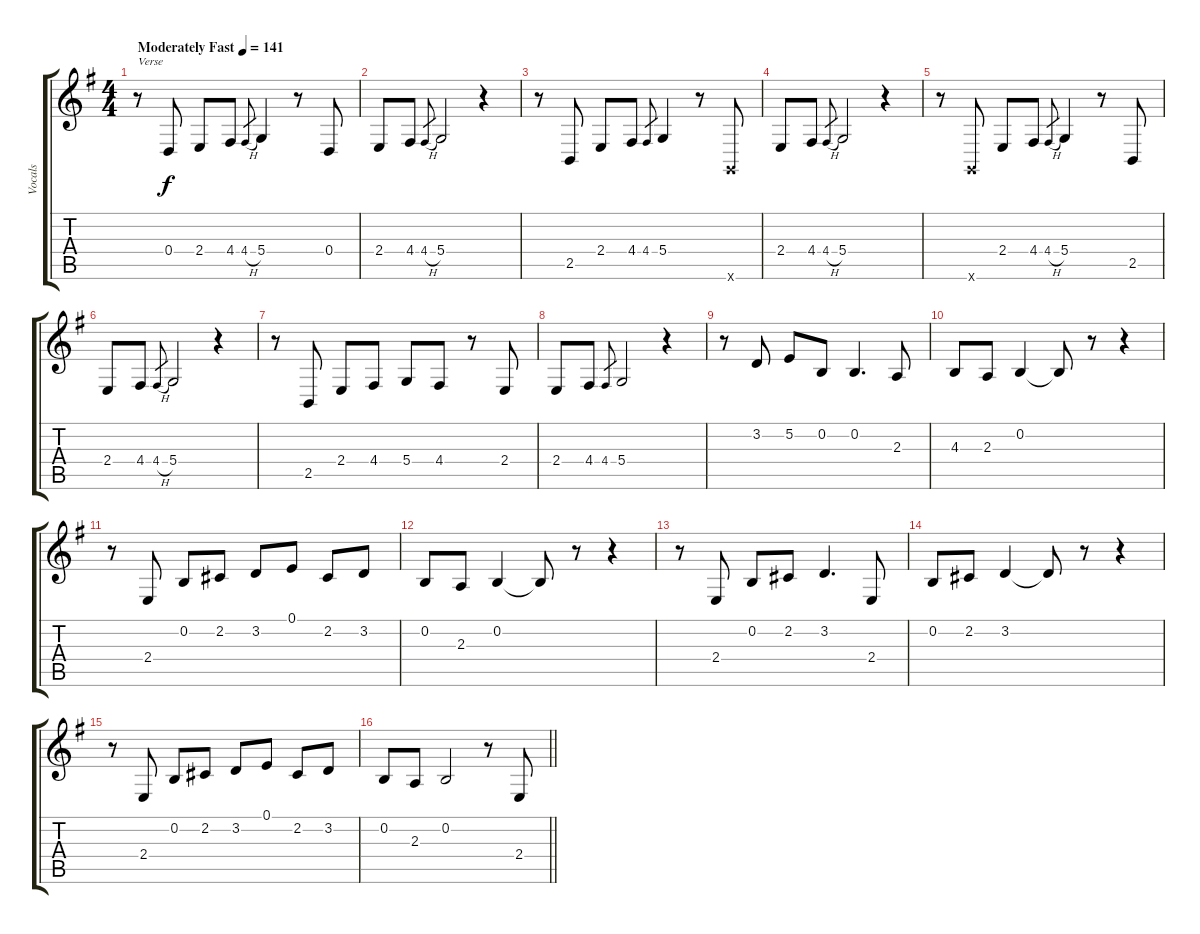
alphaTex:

\track ("Vocals" "Vocals") {instrument altosax}
\staff {score tabs}
\tuning (E4 B3 G3 D3 A2 E2) {hide}
\ts (4 4)
\tempo (141 "Moderately Fast")
\clef g2
\ks eminor
r.8{txt "Verse" dy f instrument altosax} 0.4.8 2.4.8 4.4.8 4.4{h}.8{gr} 5.4.4 r.8 0.4.8 |
2.4.8 4.4.8 4.4{h}.8{gr} 5.4.2 r.4 |
r.8 2.5.8 2.4.8 4.4.8 4.4.8{gr} 5.4.4 r.8 3.6{x}.8 |
2.4.8 4.4.8 4.4{h}.8{gr} 5.4.2 r.4 |
r.8 3.6{x}.8 2.4.8 4.4.8 4.4{h}.8{gr} 5.4.4 r.8 2.5.8 |
2.4.8 4.4.8 4.4{h}.8{gr} 5.4.2 r.4 |
r.8 2.5.8 2.4.8 4.4.8 5.4.8 4.4.8 r.8 2.4.8 |
2.4.8 4.4.8 4.4.8{gr} 5.4.2 r.4 |
r.8 3.2.8 5.2.8 0.2.8 0.2.4{d} 2.3.8 |
4.3.8 2.3.8 0.2.4 0.2{t}.8 r.8 r.4 |
r.8 2.4.8 0.2.8 2.2.8 3.2.8 0.1.8 2.2.8 3.2.8 |
0.2.8 2.3.8 0.2.4 0.2{t}.8 r.8 r.4 |
r.8 2.4.8 0.2.8 2.2.8 3.2.4{d} 2.4.8 |
0.2.8 2.2.8 3.2.4 3.2{t}.8 r.8 r.4 |
r.8 2.4.8 0.2.8 2.2.8 3.2.8 0.1.8 2.2.8 3.2.8 |
\barLineRight lightlight
0.2.8 2.3.8 0.2.2 r.8 2.4.8
